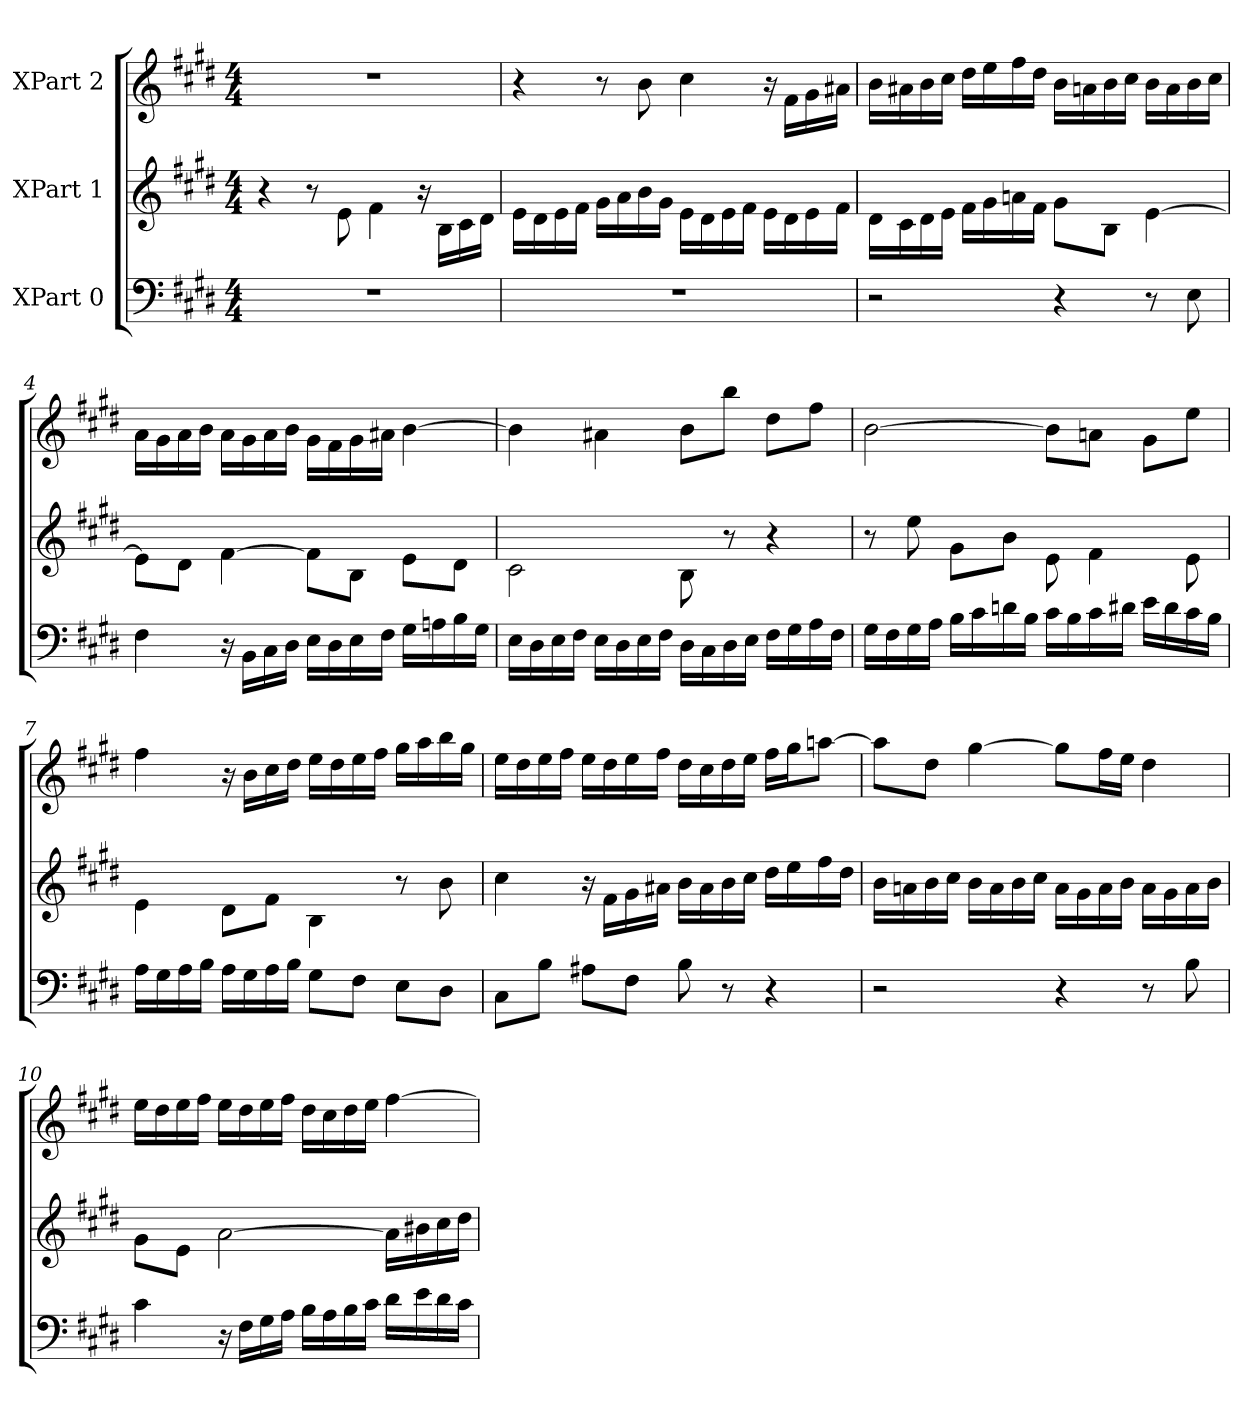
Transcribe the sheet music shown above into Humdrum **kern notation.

**kern	**kern	**kern
*part3	*part2	*part1
*staff3	*staff2	*staff1
*I"XPart 0	*I"XPart 1	*I"XPart 2
*clefF4	*clefG2	*clefG2
*k[f#c#g#d#]	*k[f#c#g#d#]	*k[f#c#g#d#]
*M4/4	*M4/4	*M4/4
=1	=1	=1
1r	4r	1r
.	8r	.
.	8e\	.
.	4f#\	.
.	16r	.
.	16B\L	.
.	16c#\	.
.	16d#\J	.
=2	=2	=2
1r	16e\L	4r
.	16d#\	.
.	16e\	.
.	16f#\J	.
.	16g#\L	8r
.	16a\	.
.	16b\	8b\
.	16g#\J	.
.	16e\L	4cc#\
.	16d#\	.
.	16e\	.
.	16f#\J	.
.	16e\L	16r
.	16d#\	16f#\L
.	16e\	16g#\
.	16f#\J	16a#X\J
=3	=3	=3
2r	16d#\L	16b\L
.	16c#\	16a#X\
.	16d#\	16b\
.	16e\J	16cc#\J
.	16f#\L	16dd#\L
.	16g#\	16ee\
.	16an\	16ff#\
.	16f#\J	16dd#\J
4r	8g#\L	16b\L
.	.	16an\
.	8B\J	16b\
.	.	16cc#\J
8r	[4e\	16b\L
.	.	16a\
8E\	.	16b\
.	.	16cc#\J
=4	=4	=4
4F#\	8e\L]	16a\L
.	.	16g#\
.	8d#\J	16a\
.	.	16b\J
16r	[4f#\	16a\L
16BB\L	.	16g#\
16C#\	.	16a\
16D#\J	.	16b\J
16E\L	8f#\L]	16g#\L
16D#\	.	16f#\
16E\	8B\J	16g#\
16F#\J	.	16a#X\J
16G#\L	8e\L	[4b\
16An\	.	.
16B\	8d#\J	.
16G#\J	.	.
=5	=5	=5
16E\L	2c#\	4b\]
16D#\	.	.
16E\	.	.
16F#\J	.	.
16E\L	.	4a#X\
16D#\	.	.
16E\	.	.
16F#\J	.	.
16D#\L	8B\	8b\L
16C#\	.	.
16D#\	8r	8bb\J
16E\J	.	.
16F#\L	4r	8dd#\L
16G#\	.	.
16A\	.	8ff#\J
16F#\J	.	.
=6	=6	=6
16G#\L	8r	[2b\
16F#\	.	.
16G#\	8ee\	.
16A\J	.	.
16B\L	8g#\L	.
16c#\	.	.
16dn\	8b\J	.
16B\J	.	.
16c#\L	8e\	8b\L]
16B\	.	.
16c#\	4f#\	8an\J
16d#X\J	.	.
16e\L	.	8g#\L
16d#\	.	.
16c#\	8e\	8ee\J
16B\J	.	.
=7	=7	=7
16A\L	4e\	4ff#\
16G#\	.	.
16A\	.	.
16B\J	.	.
16A\L	8d#\L	16r
16G#\	.	16b\L
16A\	8f#\J	16cc#\
16B\J	.	16dd#\J
8G#\L	4B\	16ee\L
.	.	16dd#\
8F#\J	.	16ee\
.	.	16ff#\J
8E\L	8r	16gg#\L
.	.	16aa\
8D#\J	8b\	16bb\
.	.	16gg#\J
=8	=8	=8
8C#\L	4cc#\	16ee\L
.	.	16dd#\
8B\J	.	16ee\
.	.	16ff#\J
8A#X\L	16r	16ee\L
.	16f#\L	16dd#\
8F#\J	16g#\	16ee\
.	16a#X\J	16ff#\J
8B\	16b\L	16dd#\L
.	16a#\	16cc#\
8r	16b\	16dd#\
.	16cc#\J	16ee\J
4r	16dd#\L	16ff#\L
.	16ee\	16gg#\
.	16ff#\	[8aan\J
.	16dd#\J	.
=9	=9	=9
2r	16b\L	8aa\L]
.	16an\	.
.	16b\	8dd#\J
.	16cc#\J	.
.	16b\L	[4gg#\
.	16a\	.
.	16b\	.
.	16cc#\J	.
4r	16a\L	8gg#\L]
.	16g#\	.
.	16a\	16ff#\
.	16b\J	16ee\J
8r	16a\L	4dd#\
.	16g#\	.
8B\	16a\	.
.	16b\J	.
=10	=10	=10
4c#\	8g#\L	16ee\L
.	.	16dd#\
.	8e\J	16ee\
.	.	16ff#\J
16r	[2a\	16ee\L
16F#\L	.	16dd#\
16G#\	.	16ee\
16A\J	.	16ff#\J
16B\L	.	16dd#\L
16A\	.	16cc#\
16B\	.	16dd#\
16c#\J	.	16ee\J
16d#\L	16a\L]	[4ff#\
16e\	16b#X\	.
16d#\	16cc#\	.
16c#\J	16dd#\J	.
=	=	=
*-	*-	*-
